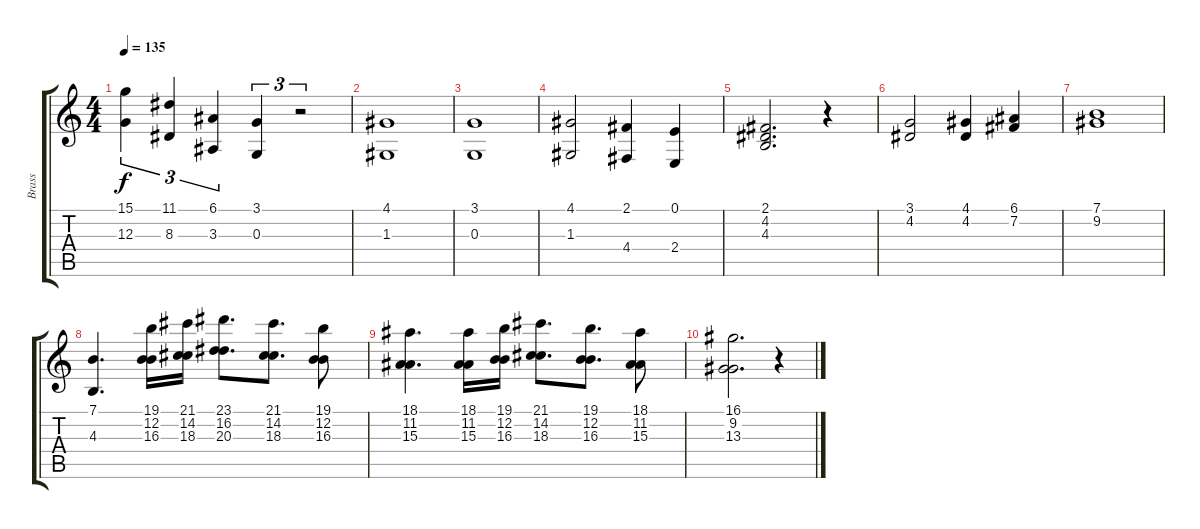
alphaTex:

\track ("Brass" "Brass") {instrument trumpet}
\staff {score tabs}
\tuning (E4 B3 G3 D3 A2 E2) {hide}
\ts (4 4)
\tempo 135
\clef g2
\ks c
(15.1 12.3).4{tu (3 2) dy f} (11.1 8.3).4{tu (3 2)} (6.1 3.3).4{tu (3 2)} (3.1 0.3).4{tu (3 2)} r.2{tu (3 2)} |
(4.1 1.3).1 |
(3.1 0.3).1 |
(4.1 1.3).2 (2.1 4.4).4 (0.1 2.4).4 |
(2.1 4.2 4.3).2{d} r.4 |
(3.1 4.2).2 (4.1 4.2).4 (6.1 7.2).4 |
(7.1 9.2).1 |
(7.1 4.3).4{d} (19.1 12.2 16.3).16 (21.1 14.2 18.3).16 (23.1 16.2 20.3).8{d} (21.1 14.2 18.3).8{d} (19.1 12.2 16.3).8 |
(18.1 11.2 15.3).4{d} (18.1 11.2 15.3).16 (19.1 12.2 16.3).16 (21.1 14.2 18.3).8{d} (19.1 12.2 16.3).8{d} (18.1 11.2 15.3).8 |
(16.1 9.2 13.3).2{d} r.4
